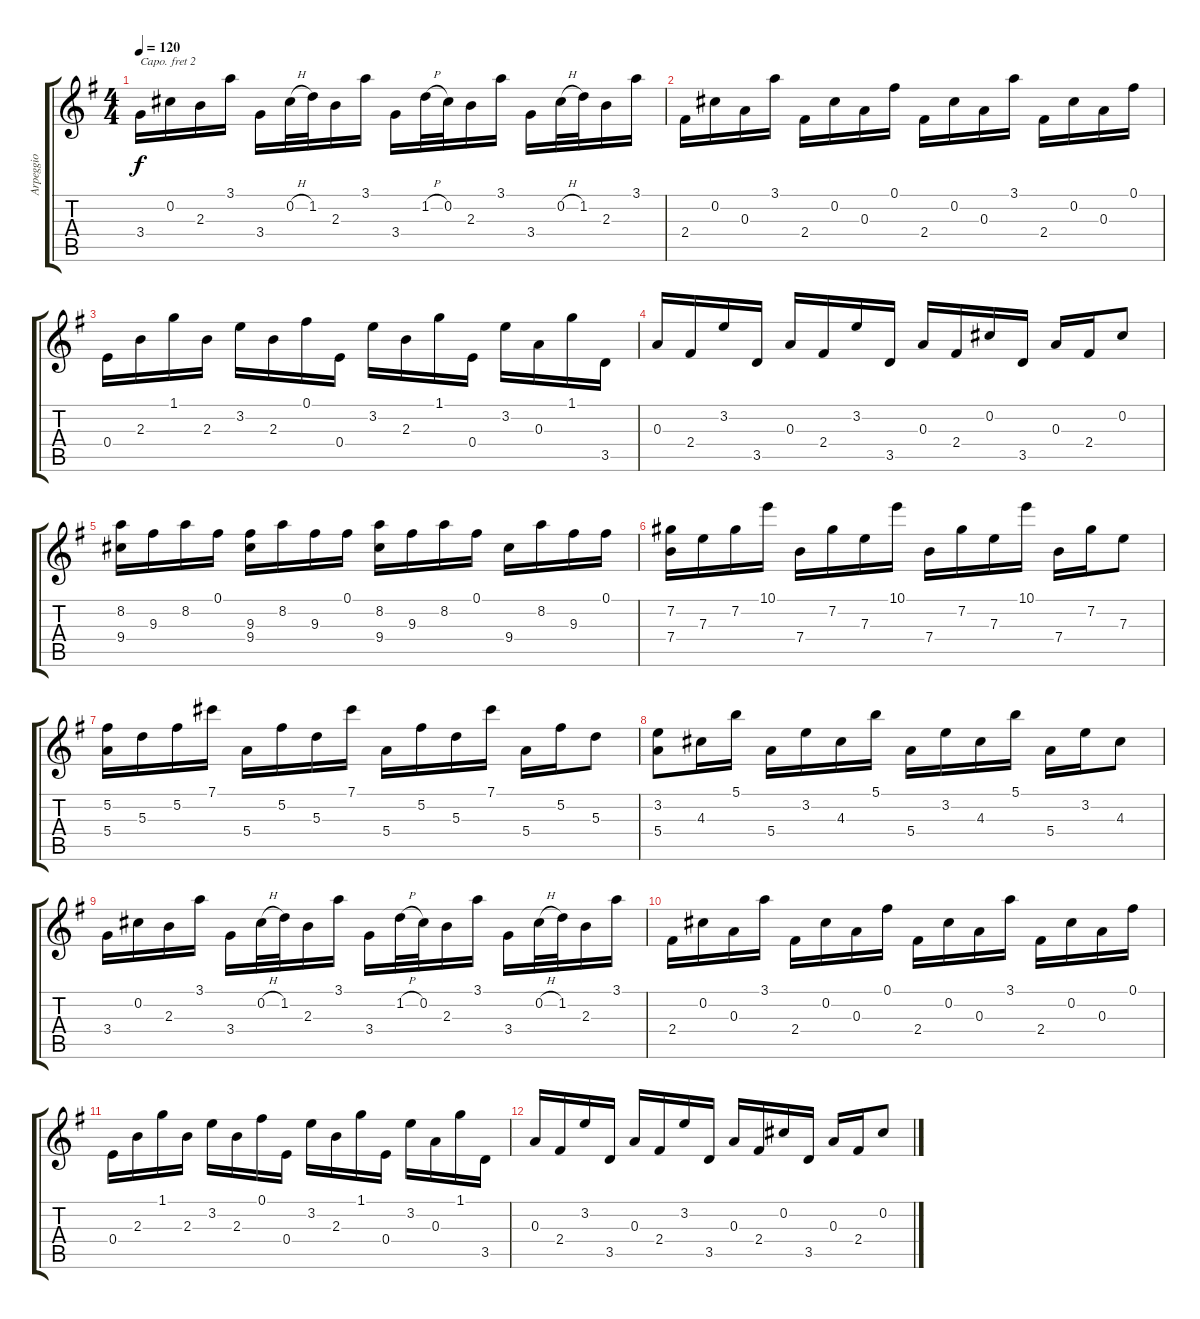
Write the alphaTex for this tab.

\track ("Arpeggio" "Arpeggio") {instrument acousticguitarsteel}
\staff {score tabs}
\capo 2
\tuning (E4 B3 G3 D3 A2 E2) {hide}
\ts (4 4)
\tempo 120
\clef g2
\ks g
3.4.16{dy f} 0.2.16 2.3.16 3.1.16 3.4.16 0.2{h}.32 1.2.32 2.3.16 3.1.16 3.4.16 1.2{h}.32 0.2.32 2.3.16 3.1.16 3.4.16 0.2{h}.32 1.2.32 2.3.16 3.1.16 |
2.4.16 0.2.16 0.3.16 3.1.16 2.4.16 0.2.16 0.3.16 0.1.16 2.4.16 0.2.16 0.3.16 3.1.16 2.4.16 0.2.16 0.3.16 0.1.16 |
0.4.16 2.3.16 1.1.16 2.3.16 3.2.16 2.3.16 0.1.16 0.4.16 3.2.16 2.3.16 1.1.16 0.4.16 3.2.16 0.3.16 1.1.16 3.5.16 |
0.3.16 2.4.16 3.2.16 3.5.16 0.3.16 2.4.16 3.2.16 3.5.16 0.3.16 2.4.16 0.2.16 3.5.16 0.3.16 2.4.16 0.2.8 |
(8.2 9.4).16 9.3.16 8.2.16 0.1.16 (9.3 9.4).16 8.2.16 9.3.16 0.1.16 (8.2 9.4).16 9.3.16 8.2.16 0.1.16 9.4.16 8.2.16 9.3.16 0.1.16 |
(7.2 7.4).16 7.3.16 7.2.16 10.1.16 7.4.16 7.2.16 7.3.16 10.1.16 7.4.16 7.2.16 7.3.16 10.1.16 7.4.16 7.2.16 7.3.8 |
(5.2 5.4).16 5.3.16 5.2.16 7.1.16 5.4.16 5.2.16 5.3.16 7.1.16 5.4.16 5.2.16 5.3.16 7.1.16 5.4.16 5.2.16 5.3.8 |
(3.2 5.4).8 4.3.16 5.1.16 5.4.16 3.2.16 4.3.16 5.1.16 5.4.16 3.2.16 4.3.16 5.1.16 5.4.16 3.2.16 4.3.8 |
3.4.16 0.2.16 2.3.16 3.1.16 3.4.16 0.2{h}.32 1.2.32 2.3.16 3.1.16 3.4.16 1.2{h}.32 0.2.32 2.3.16 3.1.16 3.4.16 0.2{h}.32 1.2.32 2.3.16 3.1.16 |
2.4.16{volume 7} 0.2.16 0.3.16 3.1.16 2.4.16 0.2.16 0.3.16 0.1.16 2.4.16 0.2.16 0.3.16{volume 5} 3.1.16 2.4.16 0.2.16 0.3.16 0.1.16 |
0.4.16 2.3.16 1.1.16{volume 2} 2.3.16 3.2.16 2.3.16 0.1.16 0.4.16 3.2.16 2.3.16 1.1.16 0.4.16 3.2.16 0.3.16 1.1.16 3.5.16 |
0.3.16 2.4.16{volume 0} 3.2.16 3.5.16 0.3.16 2.4.16 3.2.16 3.5.16 0.3.16 2.4.16 0.2.16 3.5.16 0.3.16 2.4.16 0.2.8
